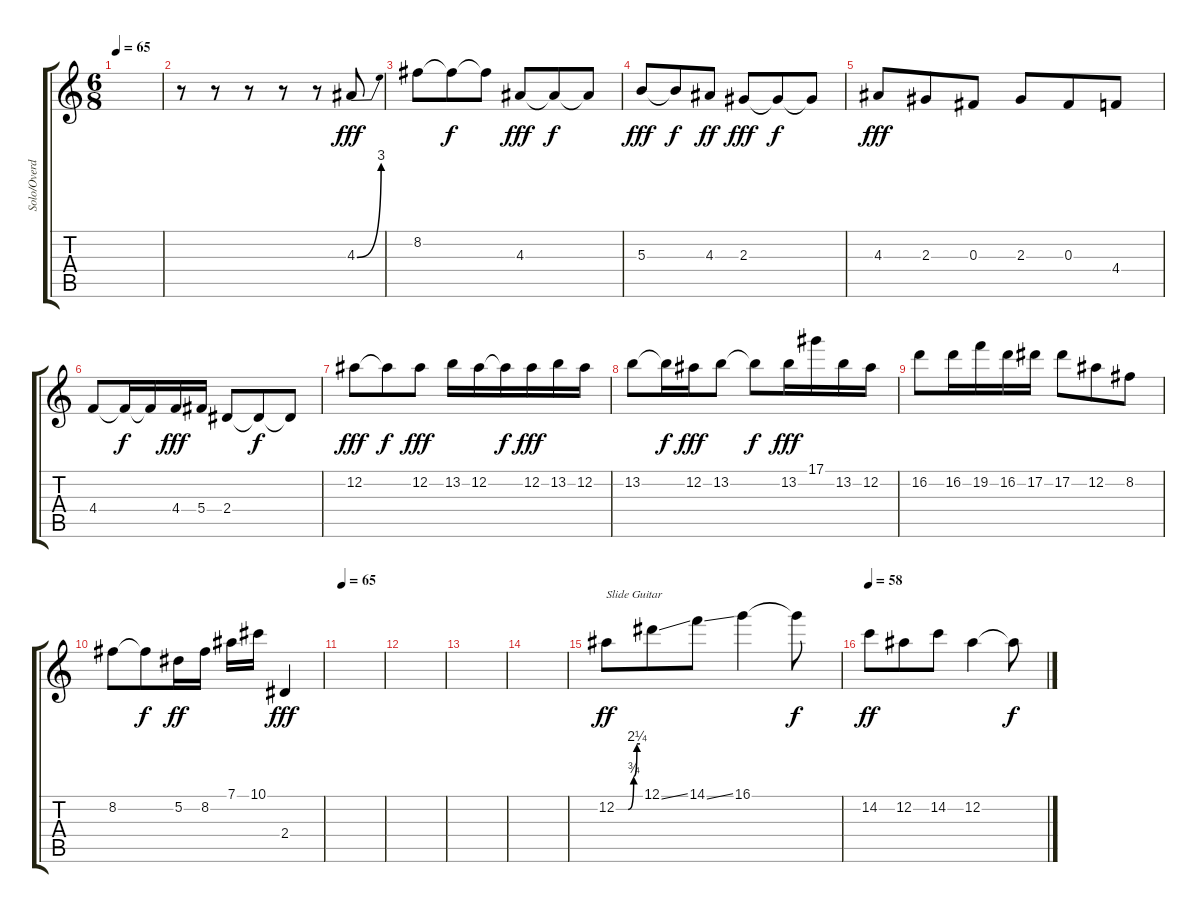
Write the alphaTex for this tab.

\track ("Solo/Overdubs" "Solo/Overd") {instrument overdrivenguitar}
\staff {score tabs}
\tuning (Eb4 Bb3 Gb3 Db3 Ab2 Eb2) {hide}
\ts (6 8)
\tempo 65
\clef g2
\ks c
|
r.8 r.8 r.8 r.8 r.8 4.3{be (bend 0 0 60 12)}.8{dy fff volume 16} |
8.2.8 8.2{t}.8{dy f} 8.2{t}.8 4.3.8{dy fff} 4.3{t}.8{dy f} 4.3{t}.8 |
5.3.8{dy fff} 5.3{t}.8{dy f} 4.3.8{dy ff} 2.3.8{dy fff} 2.3{t}.8{dy f} 2.3{t}.8 |
4.3.8{dy fff} 2.3.8 0.3.8 2.3.8 0.3.8 4.4.8 |
4.4.8 4.4{t}.16{dy f} 4.4{t}.16 4.4.16{dy fff} 5.4.16 2.4.8 2.4{t}.8{dy f} 2.4{t}.8 |
12.2.8{dy fff} 12.2{t}.8{dy f} 12.2.8{dy fff} 13.2.16 12.2.16 12.2{t}.16{dy f} 12.2.16{dy fff} 13.2.16 12.2.16 |
13.2.8 13.2{t}.16{dy f} 12.2.16{dy fff} 13.2.8 13.2{t}.8{dy f} 13.2.16{dy fff} 17.1.16 13.2.16 12.2.16 |
16.2.8 16.2.16 19.2.16 16.2.16 17.2.16 17.2.8 12.2.8 8.2.8 |
8.2.8 8.2{t}.8{dy f} 5.2.16{dy ff} 8.2.16 7.1.16 10.1.16 2.4.4{dy fff} |
\tempo 65
|
|
|
|
12.2{be (custom 0 0 30 0 44 3 52 9 60 9)}.8{txt "Slide Guitar" dy ff volume 12} 12.1{ss}.8 14.1{ss}.8 16.1.4 16.1{t}.8{dy f} |
\tempo 58
14.2.8{dy ff} 12.2.8 14.2.8 12.2.4 12.2{t}.8{dy f}
